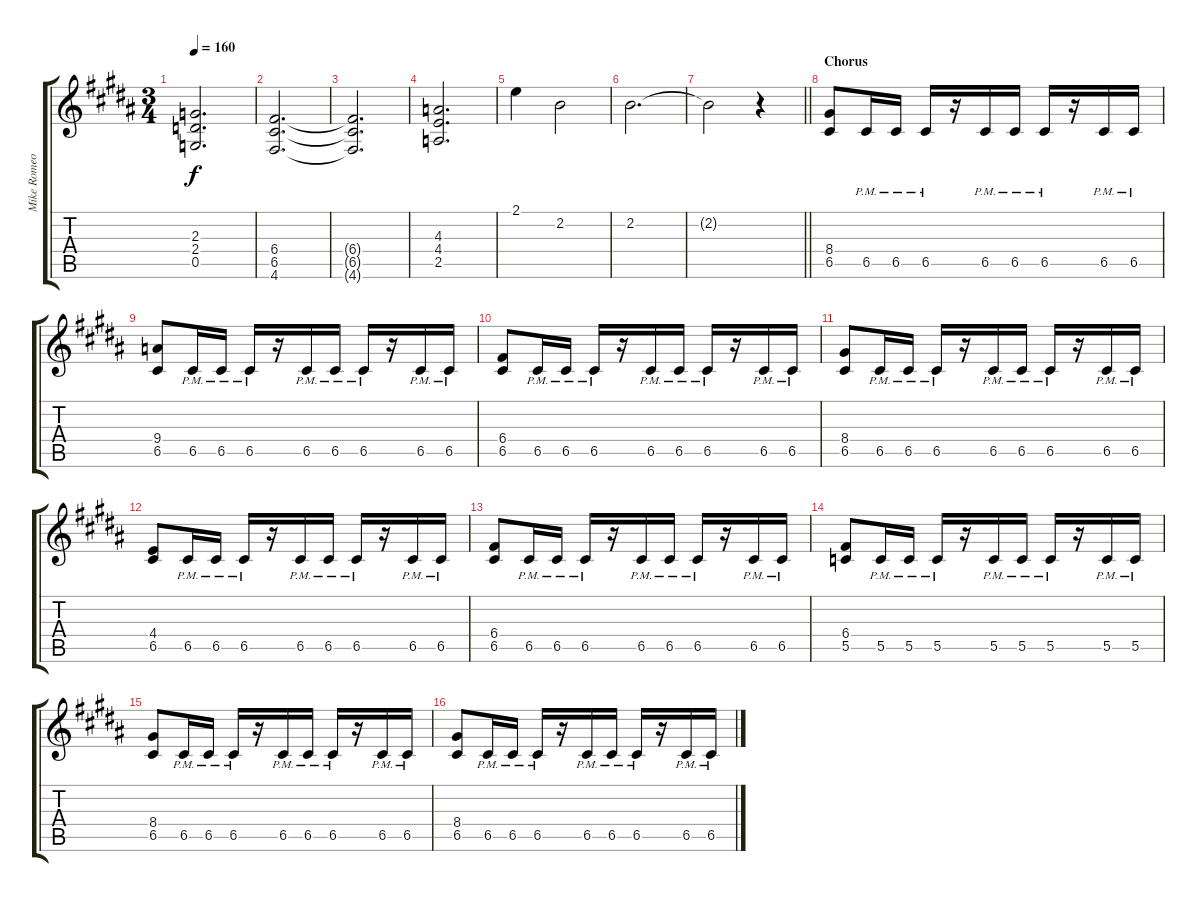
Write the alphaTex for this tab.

\track ("Mike Romeo (guitar)" "Mike Romeo") {instrument distortionguitar}
\staff {score tabs}
\tuning (D4 A3 F3 C3 G2 D2) {hide}
\ts (3 4)
\tempo 160
\clef g2
\ks g#minor
(2.3{t} 2.4{t} 0.5{t}).2{d dy f} |
(6.4 6.5 4.6).2{d} |
(6.4{t} 6.5{t} 4.6{t}).2{d} |
(4.3 4.4 2.5).2{d} |
2.1.4 2.2.2 |
2.2.2{d} |
\barLineRight lightlight
2.2{t}.2 r.4 |
\section ("" "Chorus")
(8.4 6.5).8 6.5{pm}.16 6.5{pm}.16 6.5{pm}.16 r.16 6.5{pm}.16 6.5{pm}.16 6.5{pm}.16 r.16 6.5{pm}.16 6.5{pm}.16 |
(9.4 6.5).8 6.5{pm}.16 6.5{pm}.16 6.5{pm}.16 r.16 6.5{pm}.16 6.5{pm}.16 6.5{pm}.16 r.16 6.5{pm}.16 6.5{pm}.16 |
(6.4 6.5).8 6.5{pm}.16 6.5{pm}.16 6.5{pm}.16 r.16 6.5{pm}.16 6.5{pm}.16 6.5{pm}.16 r.16 6.5{pm}.16 6.5{pm}.16 |
(8.4 6.5).8 6.5{pm}.16 6.5{pm}.16 6.5{pm}.16 r.16 6.5{pm}.16 6.5{pm}.16 6.5{pm}.16 r.16 6.5{pm}.16 6.5{pm}.16 |
(4.4 6.5).8 6.5{pm}.16 6.5{pm}.16 6.5{pm}.16 r.16 6.5{pm}.16 6.5{pm}.16 6.5{pm}.16 r.16 6.5{pm}.16 6.5{pm}.16 |
(6.4 6.5).8 6.5{pm}.16 6.5{pm}.16 6.5{pm}.16 r.16 6.5{pm}.16 6.5{pm}.16 6.5{pm}.16 r.16 6.5{pm}.16 6.5{pm}.16 |
(6.4 5.5).8 5.5{pm}.16 5.5{pm}.16 5.5{pm}.16 r.16 5.5{pm}.16 5.5{pm}.16 5.5{pm}.16 r.16 5.5{pm}.16 5.5{pm}.16 |
(8.4 6.5).8 6.5{pm}.16 6.5{pm}.16 6.5{pm}.16 r.16 6.5{pm}.16 6.5{pm}.16 6.5{pm}.16 r.16 6.5{pm}.16 6.5{pm}.16 |
(8.4 6.5).8 6.5{pm}.16 6.5{pm}.16 6.5{pm}.16 r.16 6.5{pm}.16 6.5{pm}.16 6.5{pm}.16 r.16 6.5{pm}.16 6.5{pm}.16
